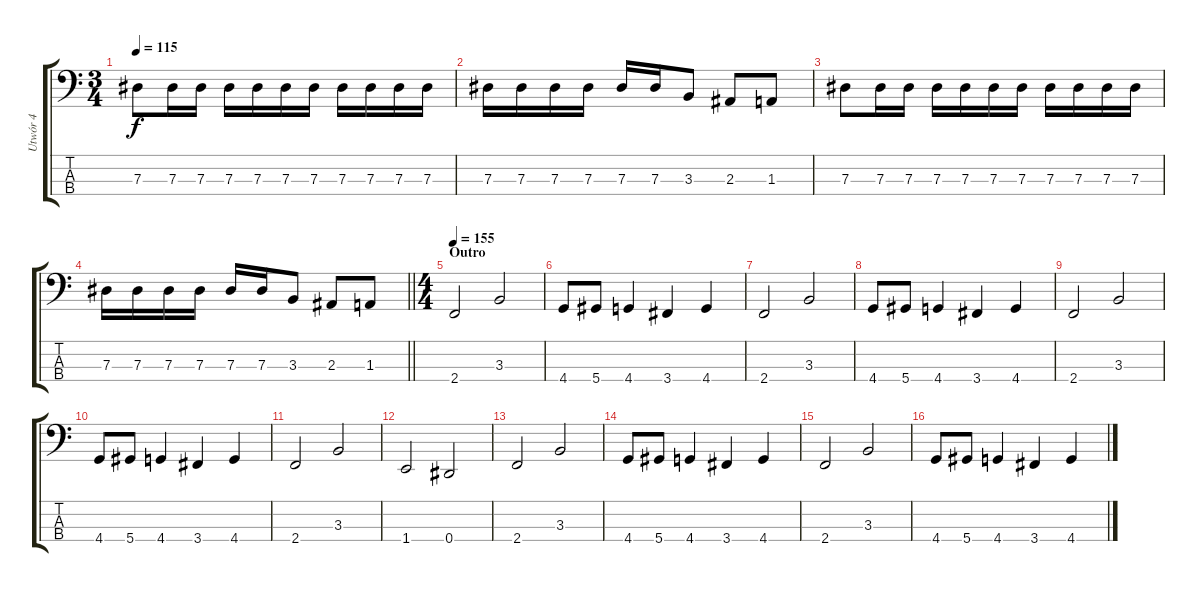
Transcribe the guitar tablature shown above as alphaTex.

\track ("Utwór 4" "Utwór 4") {instrument electricbassfinger}
\staff {score tabs}
\tuning (Gb2 Db2 Ab1 Eb1) {hide}
\ts (3 4)
\tempo 115
\clef f4
\ks c
7.3.8{dy f} 7.3.16 7.3.16 7.3.16 7.3.16 7.3.16 7.3.16 7.3.16 7.3.16 7.3.16 7.3.16 |
7.3.16 7.3.16 7.3.16 7.3.16 7.3.16 7.3.16 3.3.8 2.3.8 1.3.8 |
7.3.8 7.3.16 7.3.16 7.3.16 7.3.16 7.3.16 7.3.16 7.3.16 7.3.16 7.3.16 7.3.16 |
\barLineRight lightlight
7.3.16 7.3.16 7.3.16 7.3.16 7.3.16 7.3.16 3.3.8 2.3.8 1.3.8 |
\ts (4 4)
\section ("" "Outro ")
\tempo 155
2.4.2 3.3.2 |
4.4.8 5.4.8 4.4.4 3.4.4 4.4.4 |
2.4.2 3.3.2 |
4.4.8 5.4.8 4.4.4 3.4.4 4.4.4 |
2.4.2 3.3.2 |
4.4.8 5.4.8 4.4.4 3.4.4 4.4.4 |
2.4.2 3.3.2 |
1.4.2 0.4.2 |
2.4.2 3.3.2 |
4.4.8 5.4.8 4.4.4 3.4.4 4.4.4 |
2.4.2 3.3.2 |
4.4.8 5.4.8 4.4.4 3.4.4 4.4.4
